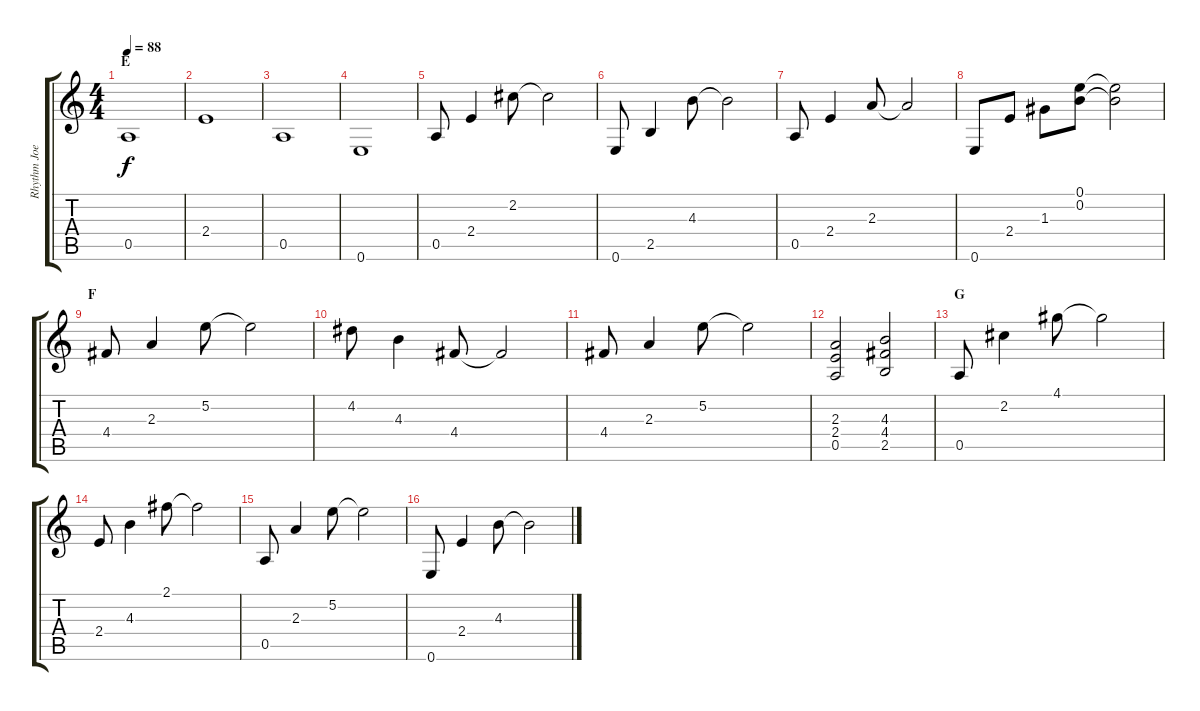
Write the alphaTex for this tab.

\track ("Rhythm Joe 2" "Rhythm Joe") {instrument acousticguitarnylon}
\staff {score tabs}
\tuning (E4 B3 G3 D3 A2 E2) {hide}
\ts (4 4)
\section ("" "E")
\tempo 88
\clef g2
\ks c
0.5.1{dy f} |
2.4.1 |
0.5.1 |
0.6.1 |
0.5.8 2.4.4 2.2.8 2.2{t}.2 |
0.6.8 2.5.4 4.3.8 4.3{t}.2 |
0.5.8 2.4.4 2.3.8 2.3{t}.2 |
0.6.8 2.4.8 1.3.8 (0.1 0.2).8 (0.1{t} 0.2{t}).2 |
\section ("" "F")
4.4.8 2.3.4 5.2.8 5.2{t}.2 |
4.2.8 4.3.4 4.4.8 4.4{t}.2 |
4.4.8 2.3.4 5.2.8 5.2{t}.2 |
(2.3 2.4 0.5).2 (4.3 4.4 2.5).2 |
\section ("" "G")
0.5.8 2.2.4 4.1.8 4.1{t}.2 |
2.4.8 4.3.4 2.1.8 2.1{t}.2 |
0.5.8 2.3.4 5.2.8 5.2{t}.2 |
0.6.8 2.4.4 4.3.8 4.3{t}.2
